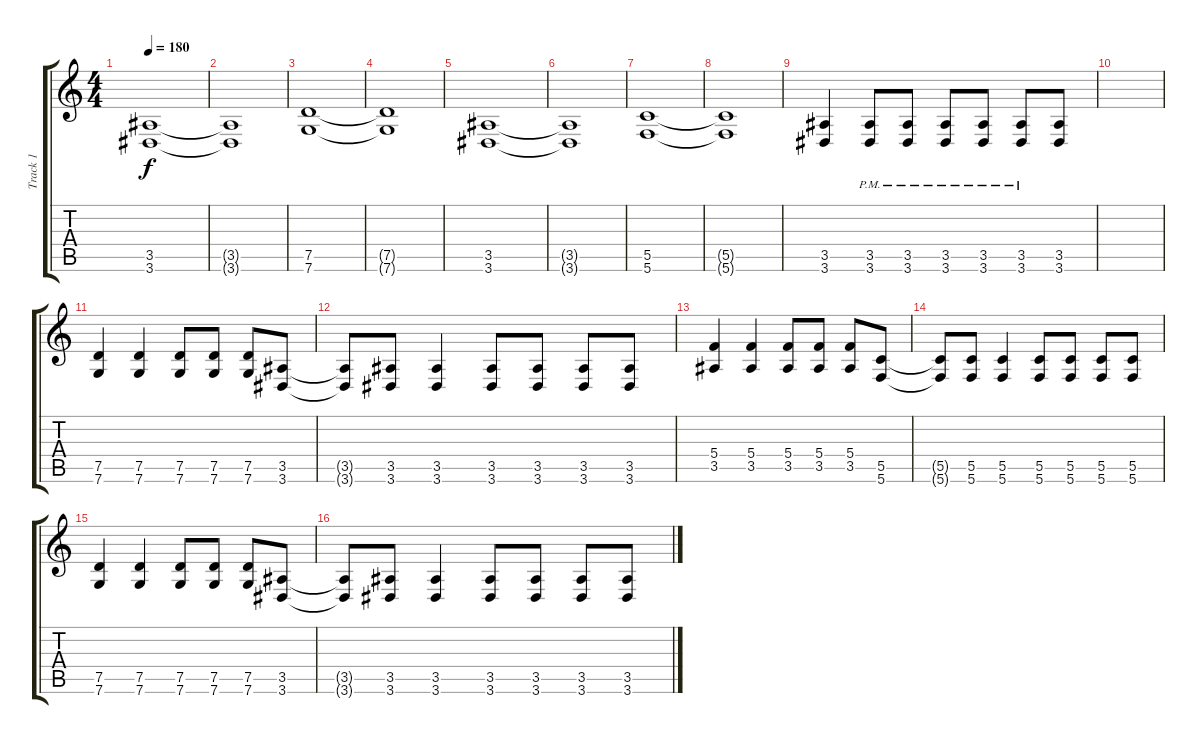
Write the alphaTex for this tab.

\track ("Track 1" "Track 1") {instrument distortionguitar}
\staff {score tabs}
\tuning (D4 A3 F3 C3 G2 C2) {hide}
\ts (4 4)
\tempo 180
\clef g2
\ks c
(3.5 3.6).1{dy f} |
(3.5{t} 3.6{t}).1 |
(7.5 7.6).1 |
(7.5{t} 7.6{t}).1 |
(3.5 3.6).1 |
(3.5{t} 3.6{t}).1 |
(5.5 5.6).1 |
(5.5{t} 5.6{t}).1 |
(3.5 3.6).4 (3.5{pm} 3.6{pm}).8 (3.5{pm} 3.6{pm}).8 (3.5{pm} 3.6{pm}).8 (3.5{pm} 3.6{pm}).8 (3.5{pm} 3.6{pm}).8 (3.5 3.6).8 |
|
(7.5 7.6).4 (7.5 7.6).4 (7.5 7.6).8 (7.5 7.6).8 (7.5 7.6).8 (3.5 3.6).8 |
(3.5{t} 3.6{t}).8 (3.5 3.6).8 (3.5 3.6).4 (3.5 3.6).8 (3.5 3.6).8 (3.5 3.6).8 (3.5 3.6).8 |
(5.4 3.5).4 (5.4 3.5).4 (5.4 3.5).8 (5.4 3.5).8 (5.4 3.5).8 (5.5 5.6).8 |
(5.5{t} 5.6{t}).8 (5.5 5.6).8 (5.5 5.6).4 (5.5 5.6).8 (5.5 5.6).8 (5.5 5.6).8 (5.5 5.6).8 |
(7.5 7.6).4 (7.5 7.6).4 (7.5 7.6).8 (7.5 7.6).8 (7.5 7.6).8 (3.5 3.6).8 |
(3.5{t} 3.6{t}).8 (3.5 3.6).8 (3.5 3.6).4 (3.5 3.6).8 (3.5 3.6).8 (3.5 3.6).8 (3.5 3.6).8
